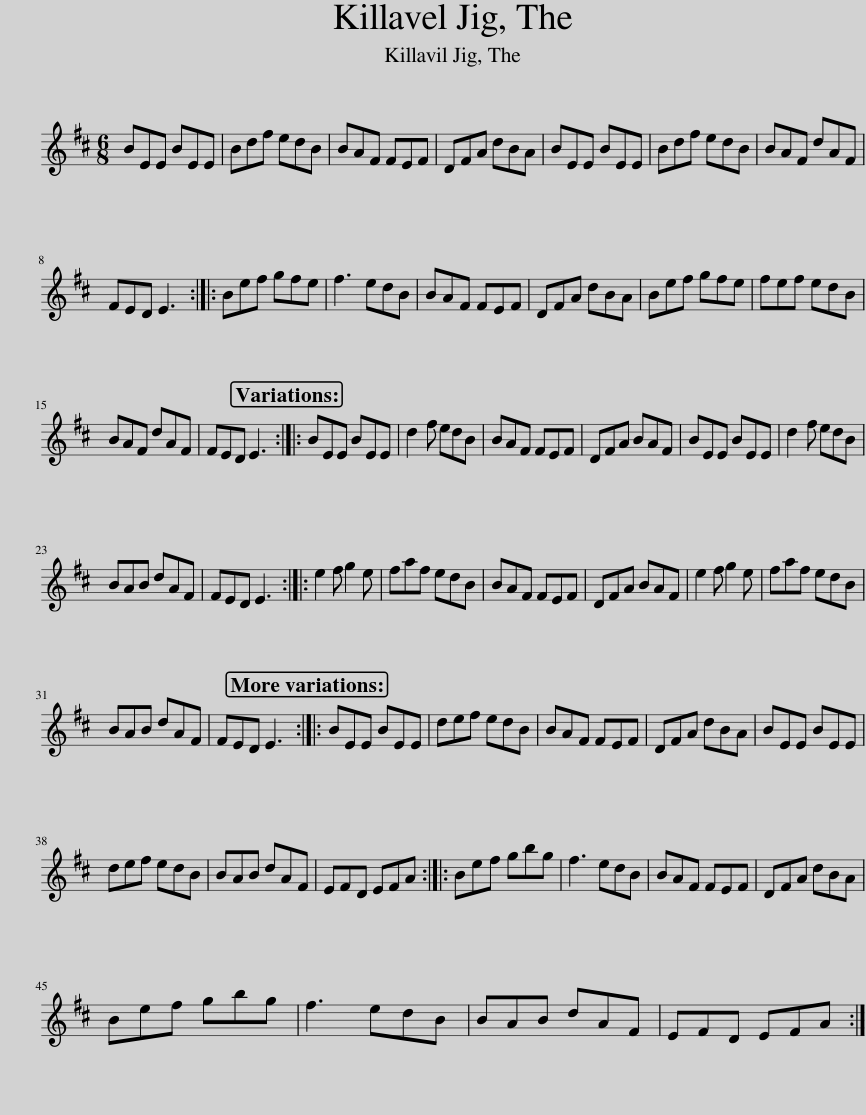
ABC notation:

X:1
L:1/8
M:6/8
I:linebreak $
K:D
V:1 treble
V:1
 BEE BEE | Bdf edB | BAF FEF | DFA dBA | BEE BEE | %5
 Bdf edB | BAF dAF |$ FED E3 :: Bef gfe | f3 edB | %10
 BAF FEF | DFA dBA | Bef gfe | fef edB |$ BAF dAF | %15
 FED E3 :: BEE BEE | d2 f edB | BAF FEF | DFA BAF | %20
 BEE BEE | d2 f edB |$ BAB dAF | FED E3 :: e2 f g2 e | %25
 faf edB | BAF FEF | DFA BAF | e2 f g2 e | faf edB |$ %30
 BAB dAF | FED E3 :: BEE BEE | def edB | BAF FEF | %35
 DFA dBA | BEE BEE |$ def edB | BAB dAF | EFD EFA :: %40
 Bef gbg | f3 edB | BAF FEF | DFA dBA |$ Bef gbg | %45
 f3 edB | BAB dAF | EFD EFA :| %48
